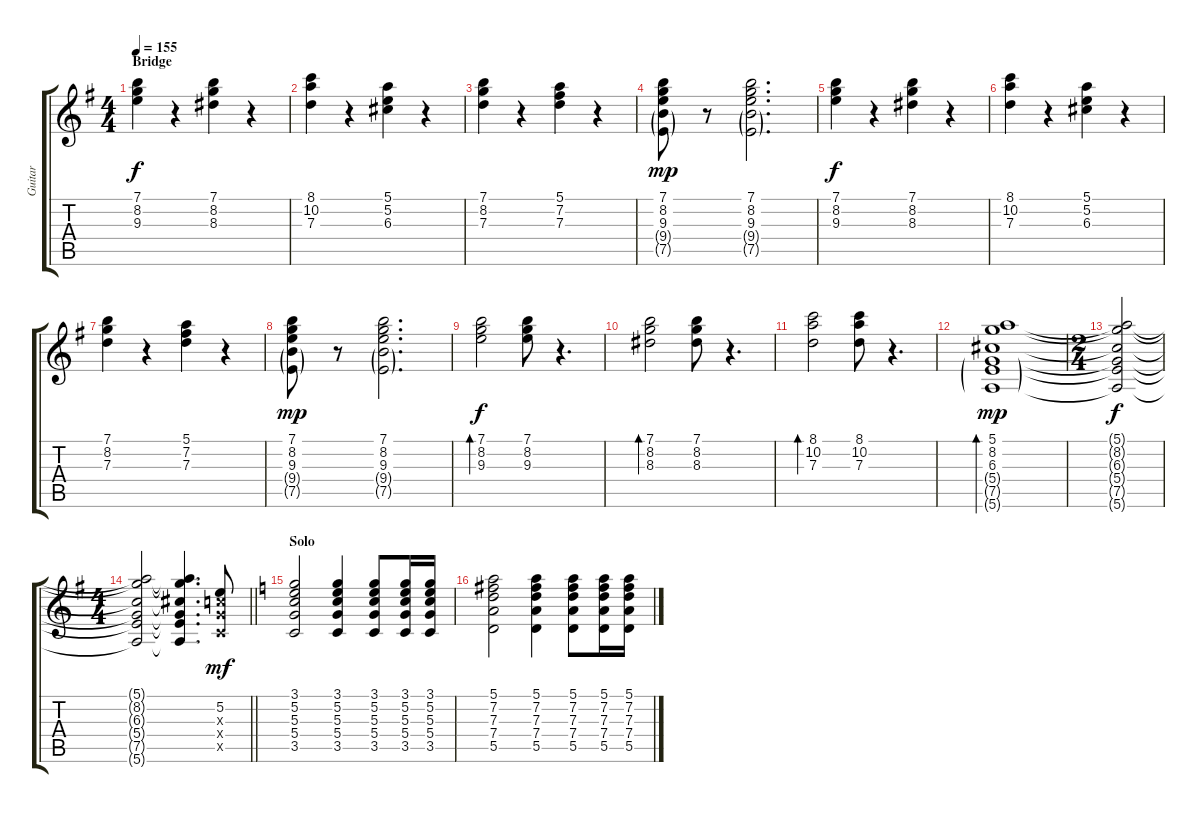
\track ("Guitar" "Guitar") {instrument distortionguitar}
\staff {score tabs}
\tuning (E4 B3 G3 D3 A2 E2) {hide}
\ts (4 4)
\section ("" "Bridge")
\tempo 155
\clef g2
\ks eminor
(7.1 8.2 9.3).4{dy f} r.4 (7.1 8.2 8.3).4 r.4 |
(8.1 10.2 7.3).4 r.4 (5.1 5.2 6.3).4 r.4 |
(7.1 8.2 7.3).4 r.4 (5.1 7.2 7.3).4 r.4 |
(7.1 8.2 9.3 9.4{g} 7.5{g}).8{dy mp} r.8 (7.1 8.2 9.3 9.4{g} 7.5{g}).2{d} |
(7.1 8.2 9.3).4{dy f} r.4 (7.1 8.2 8.3).4 r.4 |
(8.1 10.2 7.3).4 r.4 (5.1 5.2 6.3).4 r.4 |
(7.1 8.2 7.3).4 r.4 (5.1 7.2 7.3).4 r.4 |
(7.1 8.2 9.3 9.4{g} 7.5{g}).8{dy mp} r.8 (7.1 8.2 9.3 9.4{g} 7.5{g}).2{d} |
(7.1 8.2 9.3).2{bd 60 dy f} (7.1 8.2 9.3).8 r.4{d} |
(7.1 8.2 8.3).2{bd 60} (7.1 8.2 8.3).8 r.4{d} |
(8.1 10.2 7.3).2{bd 60} (8.1 10.2 7.3).8 r.4{d} |
(5.1 8.2 6.3 5.4{g} 7.5{g} 5.6{g}).1{bd 60 dy mp} |
\ts (2 4)
(5.1{t} 8.2{t} 6.3{t} 5.4{t} 7.5{t} 5.6{t}).2{dy f} |
\ts (4 4)
\barLineRight lightlight
(5.1{t} 8.2{t} 6.3{t} 5.4{t} 7.5{t} 5.6{t}).2 (5.1{t} 8.2{t} 6.3{t} 5.4{t} 7.5{t} 5.6{t}).4{d} (5.2 5.3{x} 5.4{x} 3.5{x}).8{dy mf instrument distortionguitar} |
\section ("" "Solo")
\ks aminor
(3.1 5.2 5.3 5.4 3.5).2 (3.1 5.2 5.3 5.4 3.5).4 (3.1 5.2 5.3 5.4 3.5).8 (3.1 5.2 5.3 5.4 3.5).16 (3.1 5.2 5.3 5.4 3.5).16 |
(5.1 7.2 7.3 7.4 5.5).2 (5.1 7.2 7.3 7.4 5.5).4 (5.1 7.2 7.3 7.4 5.5).8 (5.1 7.2 7.3 7.4 5.5).16 (5.1 7.2 7.3 7.4 5.5).16
